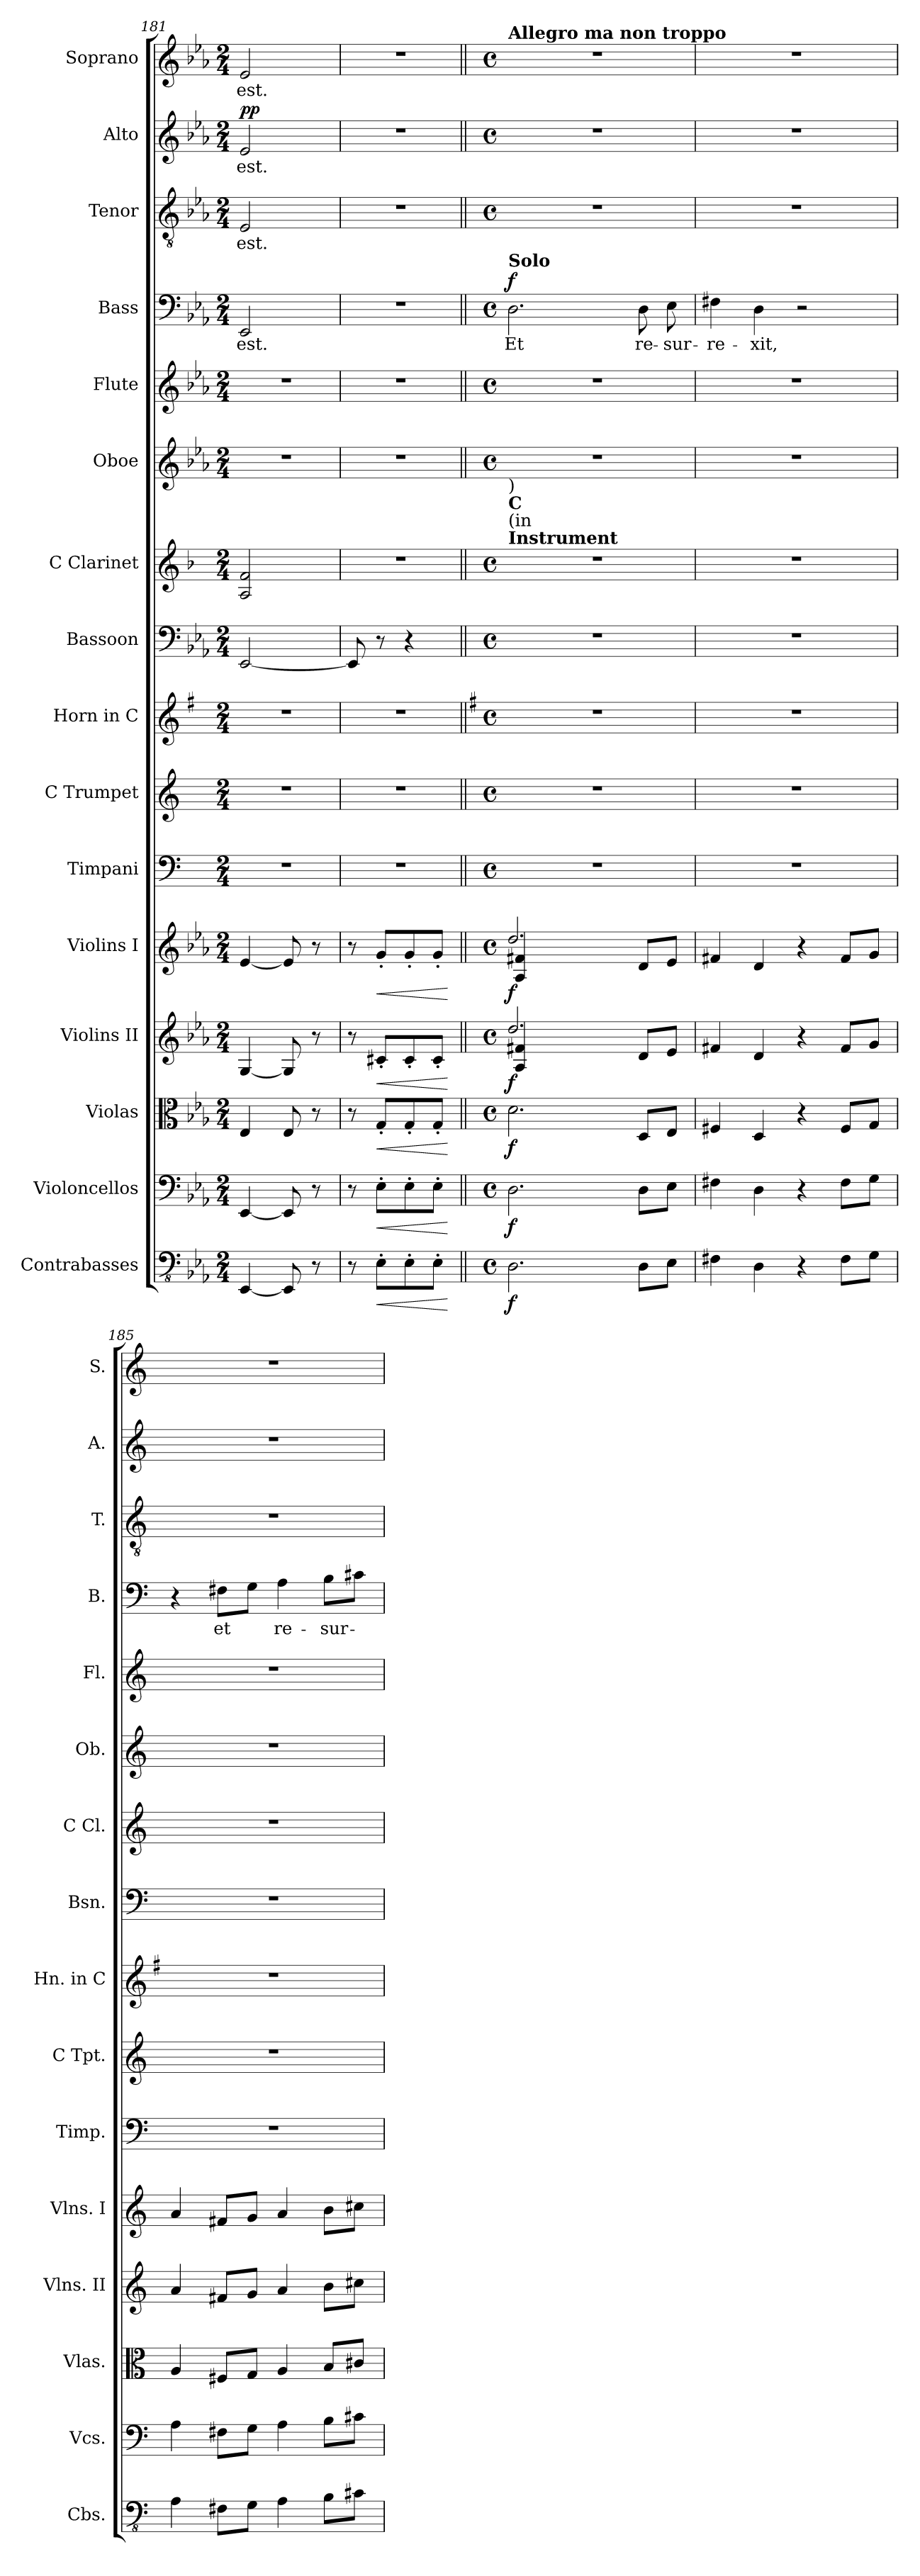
**kern	**dynam	**kern	**dynam	**kern	**dynam	**kern	**dynam	**kern	**dynam	**kern	**kern	**kern	**kern	**kern	**kern	**kern	**kern	**text	**dynam	**kern	**text	**kern	**text	**dynam	**kern	**text
*part16	*part16	*part15	*part15	*part14	*part14	*part13	*part13	*part12	*part12	*part11	*part10	*part9	*part8	*part7	*part6	*part5	*part4	*part4	*part4	*part3	*part3	*part2	*part2	*part2	*part1	*part1
*staff16	*staff16	*staff15	*staff15	*staff14	*staff14	*staff13	*staff13	*staff12	*staff12	*staff11	*staff10	*staff9	*staff8	*staff7	*staff6	*staff5	*staff4	*staff4	*staff4	*staff3	*staff3	*staff2	*staff2	*staff2	*staff1	*staff1
*I"Contrabasses	*	*I"Violoncellos	*	*I"Violas	*	*I"Violins II	*	*I"Violins I	*	*I"Timpani	*I"C Trumpet	*I"Horn in C	*I"Bassoon	*I"C Clarinet	*I"Oboe	*I"Flute	*I"Bass	*	*	*I"Tenor	*	*I"Alto	*	*	*I"Soprano	*
*I'Cbs.	*	*I'Vcs.	*	*I'Vlas.	*	*I'Vlns. II	*	*I'Vlns. I	*	*I'Timp.	*I'C Tpt.	*I'Hn. in C	*I'Bsn.	*I'C Cl.	*I'Ob.	*I'Fl.	*I'B.	*	*	*I'T.	*	*I'A.	*	*	*I'S.	*
*clefFv4	*	*clefF4	*	*clefC3	*	*clefG2	*	*clefG2	*	*clefF4	*clefG2	*clefG2	*clefF4	*clefG2	*clefG2	*clefG2	*clefF4	*	*	*clefGv2	*	*clefG2	*	*	*clefG2	*
*	*	*	*	*	*	*	*	*	*	*	*	*ITrd4c7	*	*ITrd1c2	*	*	*	*	*	*	*	*	*	*	*	*
*k[b-e-a-]	*	*k[b-e-a-]	*	*k[b-e-a-]	*	*k[b-e-a-]	*	*k[b-e-a-]	*	*k[]	*k[]	*k[]	*k[b-e-a-]	*k[b-e-a-]	*k[b-e-a-]	*k[b-e-a-]	*k[b-e-a-]	*	*	*k[b-e-a-]	*	*k[b-e-a-]	*	*	*k[b-e-a-]	*
*M2/4	*	*M2/4	*	*M2/4	*	*M2/4	*	*M2/4	*	*M2/4	*M2/4	*M2/4	*M2/4	*M2/4	*M2/4	*M2/4	*M2/4	*	*	*M2/4	*	*M2/4	*	*	*M2/4	*
=181	=181	=181	=181	=181	=181	=181	=181	=181	=181	=181	=181	=181	=181	=181	=181	=181	=181	=181	=181	=181	=181	=181	=181	=181	=181	=181
!	!	!	!	!	!	!	!	!	!	!	!	!	!	!	!	!	!	!LO:LY:b	!	!	!LO:LY:b	!	!LO:LY:b	!LO:DY:a	!	!LO:LY:b
[4EEE-/	.	[4EE-/	.	4E-/	.	[4G/	.	[4e-/	.	2r	2r	2r	[2EE-/	2G/ 2e-/	2r	2r	2EE-/	est.	.	2E-/	est.	2e-/	est.	pp	2e-/	est.
8EEE-/]	.	8EE-/]	.	8E-/	.	8G/]	.	8e-/]	.	.	.	.	.	.	.	.	.	.	.	.	.	.	.	.	.	.
8r	.	8r	.	8r	.	8r	.	8r	.	.	.	.	.	.	.	.	.	.	.	.	.	.	.	.	.	.
!!LO:PB:g=z
=182	=182	=182	=182	=182	=182	=182	=182	=182	=182	=182	=182	=182	=182	=182	=182	=182	=182	=182	=182	=182	=182	=182	=182	=182	=182	=182
8r	.	8r	.	8r	.	8r	.	8r	.	2r	2r	2r	8EE-/]	2r	2r	2r	2r	.	.	2r	.	2r	.	.	2r	.
!	!LO:HP:b	!	!LO:HP:b	!	!LO:HP:b	!	!LO:HP:b	!	!LO:HP:b	!	!	!	!	!	!	!	!	!	!	!	!	!	!	!	!	!
8EE-'\L	<	8E-'\L	<	8G'/L	<	8c#X'/L	<	8g'/L	<	.	.	.	8r	.	.	.	.	.	.	.	.	.	.	.	.	.
8EE-'\	.	8E-'\	.	8G'/	.	8c#'/	.	8g'/	.	.	.	.	4r	.	.	.	.	.	.	.	.	.	.	.	.	.
8EE-'\J	.	8E-'\J	.	8G'/J	.	8c#'/J	.	8g'/J	.	.	.	.	.	.	.	.	.	.	.	.	.	.	.	.	.	.
.	[	.	[	.	[	.	[	.	[	.	.	.	.	.	.	.	.	.	.	.	.	.	.	.	.	.
=183||	=183||	=183||	=183||	=183||	=183||	=183||	=183||	=183||	=183||	=183||	=183||	=183||	=183||	=183||	=183||	=183||	=183||	=183||	=183||	=183||	=183||	=183||	=183||	=183||	=183||	=183||
*k[]	*	*k[]	*	*k[]	*	*k[]	*	*k[]	*	*k[]	*k[]	*k[]	*k[]	*k[b-e-]	*k[]	*k[]	*k[]	*	*	*k[]	*	*k[]	*	*	*k[]	*
*M4/4	*	*M4/4	*	*M4/4	*	*M4/4	*	*M4/4	*	*M4/4	*M4/4	*M4/4	*M4/4	*M4/4	*M4/4	*M4/4	*M4/4	*	*	*M4/4	*	*M4/4	*	*	*M4/4	*
*met(c)	*	*met(c)	*	*met(c)	*	*met(c)	*	*met(c)	*	*met(c)	*met(c)	*met(c)	*met(c)	*met(c)	*met(c)	*met(c)	*met(c)	*	*	*met(c)	*	*met(c)	*	*	*met(c)	*
*	*	*	*	*	*	*^	*	*^	*	*	*	*	*	*	*	*	*	*	*	*	*	*	*	*	*	*
!	!	!	!	!	!	!	!	!	!	!	!	!	!	!	!	!	!	!	!	!	!	!	!	!	!	!	!LO:TX:a:B:t=Allegro ma non troppo	!
!	!	!	!	!	!	!	!	!	!	!	!	!	!	!	!	!	!	!	!LO:TX:a:B:t=Solo	!	!	!	!	!	!	!	!	!
!	!	!	!	!	!	!	!	!	!	!	!	!	!	!	!	!LO:TX:a:B:t=Instrument	!	!	!	!	!	!	!	!	!	!	!	!
!	!	!	!	!	!	!	!	!	!	!	!	!	!	!	!	!LO:TX:a:t=(in	!	!	!	!	!	!	!	!	!	!	!	!
!	!	!	!	!	!	!	!	!	!	!	!	!	!	!	!	!LO:TX:a:B:t=C	!	!	!	!	!	!	!	!	!	!	!	!
!	!	!	!	!	!	!	!	!	!	!	!	!	!	!	!	!LO:TX:a:t=)	!	!	!	!	!	!	!	!	!	!	!	!
!	!LO:DY:b	!	!LO:DY:b	!	!LO:DY:b	!	!	!LO:DY:b	!	!	!LO:DY:b	!	!	!	!	!	!	!	!	!LO:LY:b	!LO:DY:a	!	!	!	!	!	!	!
2.DD\	f	2.D\	f	2.d\	f	2.dd/	4A/ 4f#X/	f	2.dd/	4A/ 4f#X/	f	1r	1r	1r	1r	1r	1r	1r	2.D\	Et	f	1r	.	1r	.	.	1r	.
.	.	.	.	.	.	.	4ryy	.	.	4ryy	.	.	.	.	.	.	.	.	.	.	.	.	.	.	.	.	.	.
.	.	.	.	.	.	.	2ryy	.	.	2ryy	.	.	.	.	.	.	.	.	.	.	.	.	.	.	.	.	.	.
!	!	!	!	!	!	!	!	!	!	!	!	!	!	!	!	!	!	!	!	!LO:LY:b	!	!	!	!	!	!	!	!
8DD\L	.	8D\L	.	8D/L	.	8d/L	.	.	8d/L	.	.	.	.	.	.	.	.	.	8D\	re-	.	.	.	.	.	.	.	.
!	!	!	!	!	!	!	!	!	!	!	!	!	!	!	!	!	!	!	!	!LO:LY:b	!	!	!	!	!	!	!	!
8EE\J	.	8E\J	.	8E/J	.	8e/J	.	.	8e/J	.	.	.	.	.	.	.	.	.	8E\	-sur-	.	.	.	.	.	.	.	.
*	*	*	*	*	*	*v	*v	*	*	*	*	*	*	*	*	*	*	*	*	*	*	*	*	*	*	*	*	*
*	*	*	*	*	*	*	*	*v	*v	*	*	*	*	*	*	*	*	*	*	*	*	*	*	*	*	*	*
=184	=184	=184	=184	=184	=184	=184	=184	=184	=184	=184	=184	=184	=184	=184	=184	=184	=184	=184	=184	=184	=184	=184	=184	=184	=184	=184
!	!	!	!	!	!	!	!	!	!	!	!	!	!	!	!	!	!	!LO:LY:b	!	!	!	!	!	!	!	!
4FF#X\	.	4F#X\	.	4F#X/	.	4f#X/	.	4f#X/	.	1r	1r	1r	1r	1r	1r	1r	4F#X\	-re-	.	1r	.	1r	.	.	1r	.
!	!	!	!	!	!	!	!	!	!	!	!	!	!	!	!	!	!	!LO:LY:b	!	!	!	!	!	!	!	!
4DD\	.	4D\	.	4D/	.	4d/	.	4d/	.	.	.	.	.	.	.	.	4D\	-xit,	.	.	.	.	.	.	.	.
4r	.	4r	.	4r	.	4r	.	4r	.	.	.	.	.	.	.	.	2r	.	.	.	.	.	.	.	.	.
8FF#\L	.	8F#\L	.	8F#/L	.	8f#/L	.	8f#/L	.	.	.	.	.	.	.	.	.	.	.	.	.	.	.	.	.	.
8GG\J	.	8G\J	.	8G/J	.	8g/J	.	8g/J	.	.	.	.	.	.	.	.	.	.	.	.	.	.	.	.	.	.
=185	=185	=185	=185	=185	=185	=185	=185	=185	=185	=185	=185	=185	=185	=185	=185	=185	=185	=185	=185	=185	=185	=185	=185	=185	=185	=185
4AA\	.	4A\	.	4A/	.	4a/	.	4a/	.	1r	1r	1r	1r	1r	1r	1r	4r	.	.	1r	.	1r	.	.	1r	.
!	!	!	!	!	!	!	!	!	!	!	!	!	!	!	!	!	!	!LO:LY:b	!	!	!	!	!	!	!	!
8FF#X\L	.	8F#X\L	.	8F#X/L	.	8f#X/L	.	8f#X/L	.	.	.	.	.	.	.	.	8F#X\L	et	.	.	.	.	.	.	.	.
8GG\J	.	8G\J	.	8G/J	.	8g/J	.	8g/J	.	.	.	.	.	.	.	.	8G\J	.	.	.	.	.	.	.	.	.
!	!	!	!	!	!	!	!	!	!	!	!	!	!	!	!	!	!	!LO:LY:b	!	!	!	!	!	!	!	!
4AA\	.	4A\	.	4A/	.	4a/	.	4a/	.	.	.	.	.	.	.	.	4A\	re-	.	.	.	.	.	.	.	.
!	!	!	!	!	!	!	!	!	!	!	!	!	!	!	!	!	!	!LO:LY:b	!	!	!	!	!	!	!	!
8BB\L	.	8B\L	.	8B/L	.	8b\L	.	8b\L	.	.	.	.	.	.	.	.	8B\L	-sur-	.	.	.	.	.	.	.	.
8C#X\J	.	8c#X\J	.	8c#X/J	.	8cc#X\J	.	8cc#X\J	.	.	.	.	.	.	.	.	8c#X\J	.	.	.	.	.	.	.	.	.
=	=	=	=	=	=	=	=	=	=	=	=	=	=	=	=	=	=	=	=	=	=	=	=	=	=	=
*-	*-	*-	*-	*-	*-	*-	*-	*-	*-	*-	*-	*-	*-	*-	*-	*-	*-	*-	*-	*-	*-	*-	*-	*-	*-	*-
